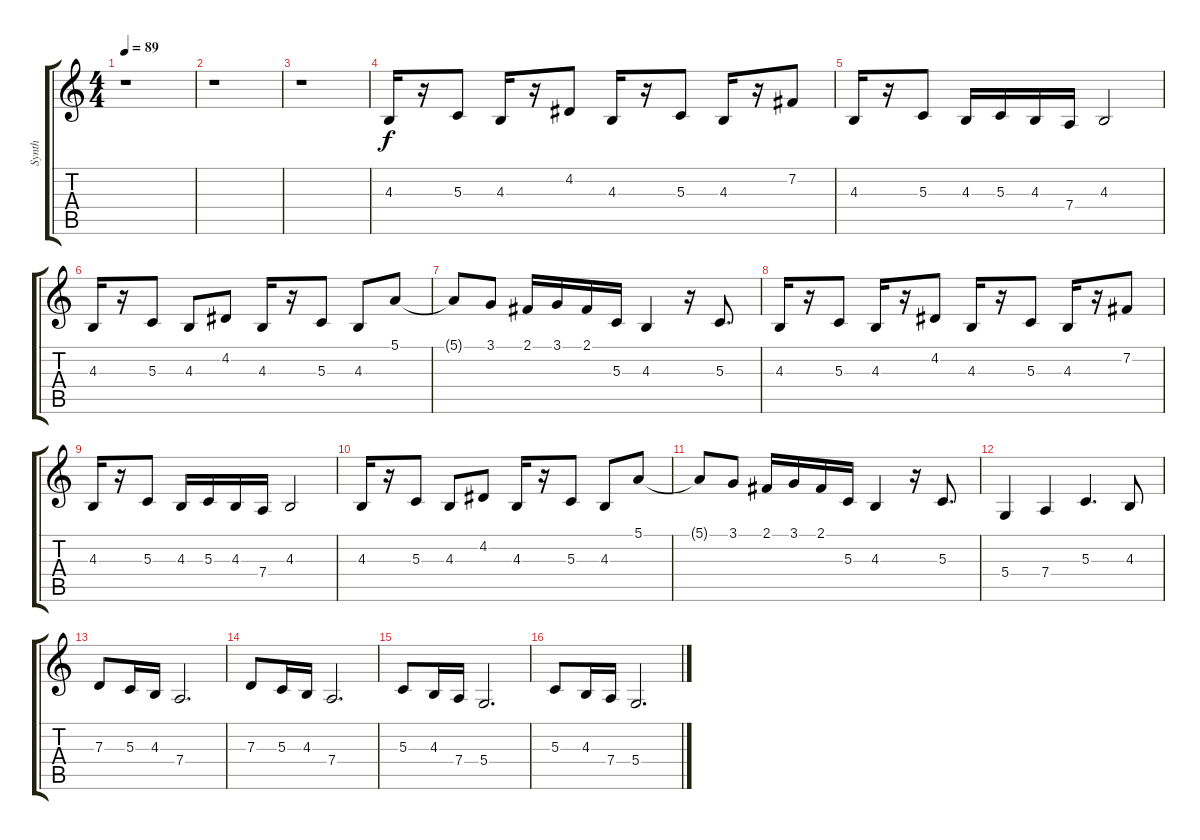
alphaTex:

\track ("Synth" "Synth") {instrument stringensemble2}
\staff {score tabs}
\tuning (E4 B3 G3 D3 A2 E2) {hide}
\ts (4 4)
\tempo 89
\clef g2
\ks c
r.1{dy f} |
r.1 |
r.1 |
4.3.16 r.16 5.3.8 4.3.16 r.16 4.2.8 4.3.16 r.16 5.3.8 4.3.16 r.16 7.2.8 |
4.3.16 r.16 5.3.8 4.3.16 5.3.16 4.3.16 7.4.16 4.3.2 |
4.3.16 r.16 5.3.8 4.3.8 4.2.8 4.3.16 r.16 5.3.8 4.3.8 5.1.8 |
5.1{t}.8 3.1.8 2.1.16 3.1.16 2.1.16 5.3.16 4.3.4 r.16 5.3.8{d} |
4.3.16 r.16 5.3.8 4.3.16 r.16 4.2.8 4.3.16 r.16 5.3.8 4.3.16 r.16 7.2.8 |
4.3.16 r.16 5.3.8 4.3.16 5.3.16 4.3.16 7.4.16 4.3.2 |
4.3.16 r.16 5.3.8 4.3.8 4.2.8 4.3.16 r.16 5.3.8 4.3.8 5.1.8 |
5.1{t}.8 3.1.8 2.1.16 3.1.16 2.1.16 5.3.16 4.3.4 r.16 5.3.8{d} |
5.4.4 7.4.4 5.3.4{d} 4.3.8 |
7.3.8 5.3.16 4.3.16 7.4.2{d} |
7.3.8 5.3.16 4.3.16 7.4.2{d} |
5.3.8 4.3.16 7.4.16 5.4.2{d} |
5.3.8 4.3.16 7.4.16 5.4.2{d}
